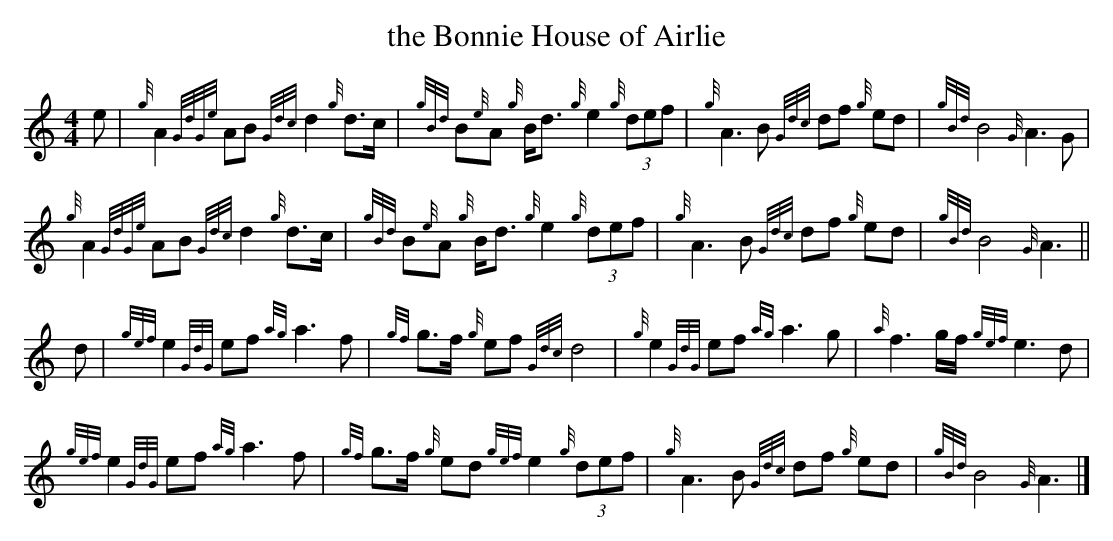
X:1
T: the Bonnie House of Airlie
M: 4/4
L: 1/8
K: HP
e |\
{g}A2 {GdGe}AB {Gdc}d2 {g}d>c | {gBd}B{e}A {g}B<d {g}e2 (3{g}def |\
{g}A3 B {Gdc}df {g}ed | {gBd}B4 {G}A3 G |
{g}A2 {GdGe}AB {Gdc}d2 {g}d>c | {gBd}B{e}A {g}B<d {g}e2 (3{g}def |\
{g}A3 B {Gdc}df {g}ed | {gBd}B4 {G}A3 ||
d |\
{gef}e2 {GdG}ef {ag}a3 f | {gf}g>f {g}ef {Gdc}d4 |\
{g}e2 {GdG}ef {ag}a3 g | {a}f3 g/f/ {gef}e3 d |
{gef}e2 {GdG}ef {ag}a3 f | {gf}g>f {g}ed {gef}e2 (3{g}def |\
{g}A3 B {Gdc}df {g}ed | {gBd}B4 {G}A3 |]
